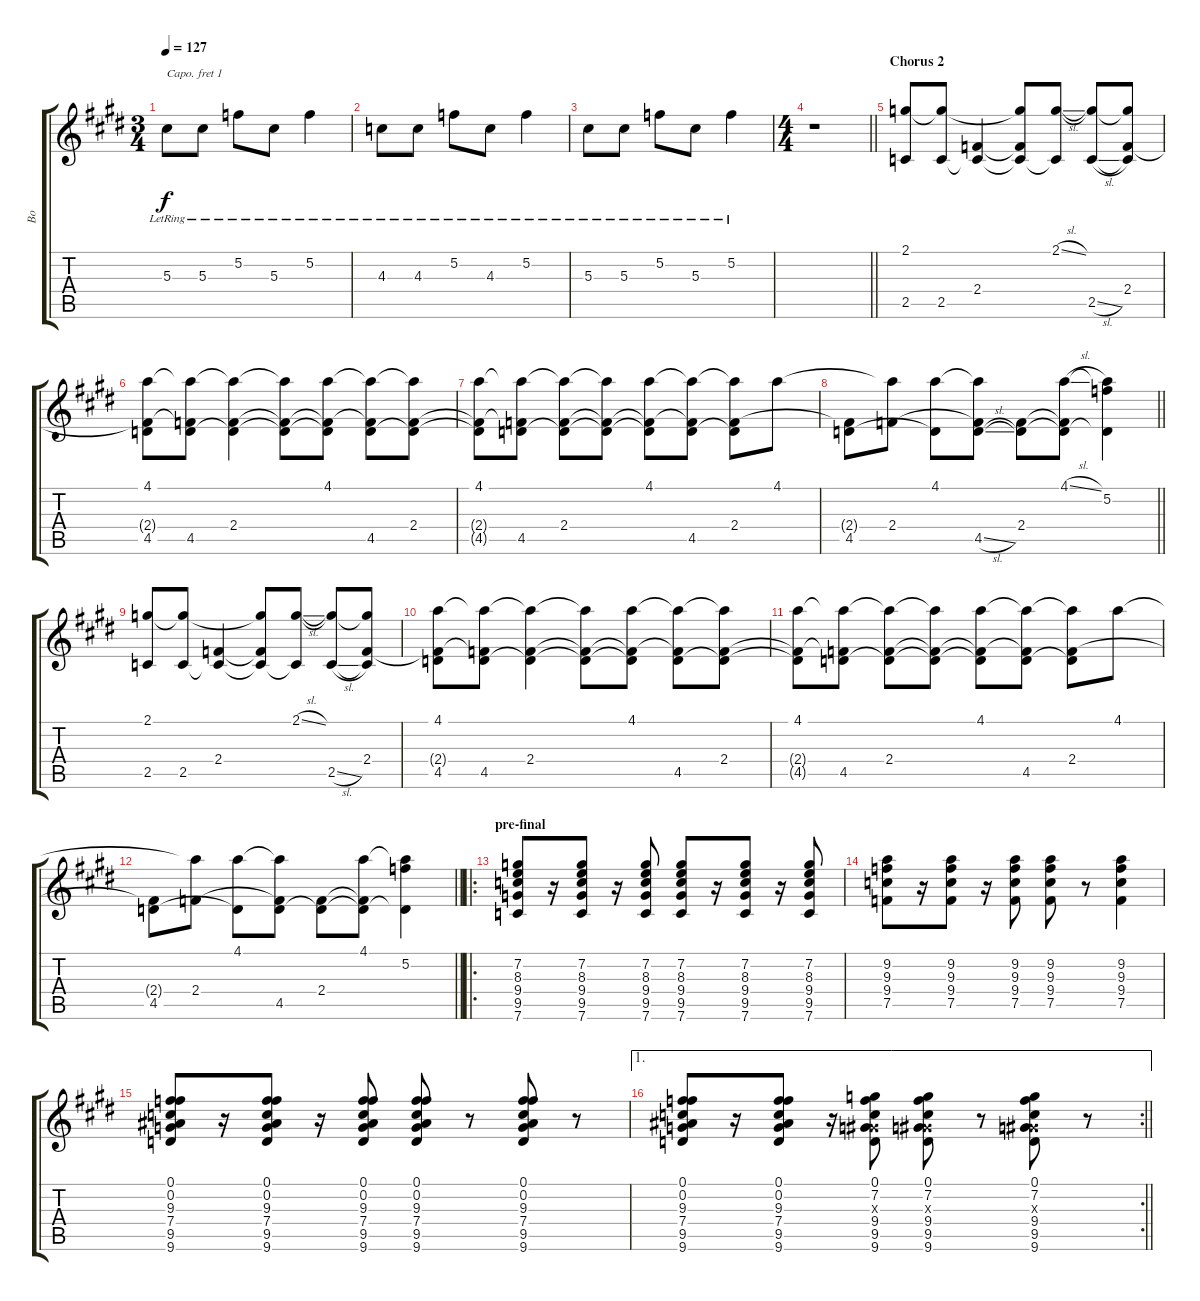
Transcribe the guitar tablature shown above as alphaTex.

\track ("Bo " "Bo ") {instrument electricguitarjazz}
\staff {score tabs}
\capo 1
\tuning (E4 B3 G3 D3 A2 E2) {hide}
\ts (3 4)
\tempo 127
\clef g2
\ks e
5.3{lr}.8{dy f} 5.3{lr}.8 5.2{lr}.8 5.3{lr}.8 5.2{lr}.4 |
4.3{lr}.8 4.3{lr}.8 5.2{lr}.8 4.3{lr}.8 5.2{lr}.4 |
5.3{lr}.8 5.3{lr}.8 5.2{lr}.8 5.3{lr}.8 5.2{lr}.4 |
\ts (4 4)
\barLineRight lightlight
r.1 |
\section ("" "Chorus 2")
(2.1 2.5).8 (2.1{t} 2.5).8 (2.4 2.5{t}).4 (2.1{t} 2.4{t} 2.5{t}).8 (2.1{sl} 2.5{t}).8 (2.1{t} 2.5{sl}).8 (2.1{t} 2.4 2.5{t}).8 |
(4.1 2.4{t} 4.5).8 (4.1{t} 2.4{t} 4.5).8 (4.1{t} 2.4 4.5{t}).4 (4.1{t} 2.4{t} 4.5{t}).8 (4.1 2.4{t} 4.5{t}).8 (4.1{t} 2.4{t} 4.5).8 (4.1{t} 2.4 4.5{t}).8 |
(4.1 2.4{t} 4.5{t}).8 (4.1{t} 2.4{t} 4.5).8 (4.1{t} 2.4 4.5{t}).8 (4.1{t} 2.4{t} 4.5{t}).8 (4.1 2.4{t} 4.5{t}).8 (4.1{t} 2.4{t} 4.5).8 (4.1{t} 2.4 4.5{t}).8 4.1.8 |
\barLineRight lightlight
(2.4{t} 4.5).8 (4.1{t} 2.4).8 (4.1 4.5{t}).8 (4.1{t} 2.4{t} 4.5{sl}).8 (2.4 4.5{t}).8 (4.1{sl} 2.4{t} 4.5{t}).8 (4.1{t} 5.2 4.5{t}).4 |
(2.1 2.5).8 (2.1{t} 2.5).8 (2.4 2.5{t}).4 (2.1{t} 2.4{t} 2.5{t}).8 (2.1{sl} 2.5{t}).8 (2.1{t} 2.5{sl}).8 (2.1{t} 2.4 2.5{t}).8 |
(4.1 2.4{t} 4.5).8 (4.1{t} 2.4{t} 4.5).8 (4.1{t} 2.4 4.5{t}).4 (4.1{t} 2.4{t} 4.5{t}).8 (4.1 2.4{t} 4.5{t}).8 (4.1{t} 2.4{t} 4.5).8 (4.1{t} 2.4 4.5{t}).8 |
(4.1 2.4{t} 4.5{t}).8 (4.1{t} 2.4{t} 4.5).8 (4.1{t} 2.4 4.5{t}).8 (4.1{t} 2.4{t} 4.5{t}).8 (4.1 2.4{t} 4.5{t}).8 (4.1{t} 2.4{t} 4.5).8 (4.1{t} 2.4 4.5{t}).8 4.1.8 |
\barLineRight lightlight
(2.4{t} 4.5).8 (4.1{t} 2.4).8 (4.1 4.5{t}).8 (4.1{t} 2.4{t} 4.5).8 (2.4 4.5{t}).8 (4.1 2.4{t} 4.5{t}).8 (4.1{t} 5.2 4.5{t}).4 |
\ro
\section ("" "pre-final")
(7.2 8.3 9.4 9.5 7.6).8 r.16 (7.2 8.3 9.4 9.5 7.6).8 r.16 (7.2 8.3 9.4 9.5 7.6).8 (7.2 8.3 9.4 9.5 7.6).8 r.16 (7.2 8.3 9.4 9.5 7.6).8 r.16 (7.2 8.3 9.4 9.5 7.6).8 |
(9.2 9.3 9.4 7.5).8 r.16 (9.2 9.3 9.4 7.5).8 r.16 (9.2 9.3 9.4 7.5).8 (9.2 9.3 9.4 7.5).8 r.8 (9.2 9.3 9.4 7.5).4 |
(0.1 0.2 9.3 7.4 9.5 9.6).8 r.16 (0.1 0.2 9.3 7.4 9.5 9.6).8 r.16 (0.1 0.2 9.3 7.4 9.5 9.6).8 (0.1 0.2 9.3 7.4 9.5 9.6).8 r.8 (0.1 0.2 9.3 7.4 9.5 9.6).8 r.8 |
\ae 1
\rc 2
\barLineRight lightlight
(0.1 0.2 9.3 7.4 9.5 9.6).8 r.16 (0.1 0.2 9.3 7.4 9.5 9.6).8 r.16 (0.1 7.2 0.3{x} 9.4 9.5 9.6).8 (0.1 7.2 0.3{x} 9.4 9.5 9.6).8 r.8 (0.1 7.2 0.3{x} 9.4 9.5 9.6).8 r.8
